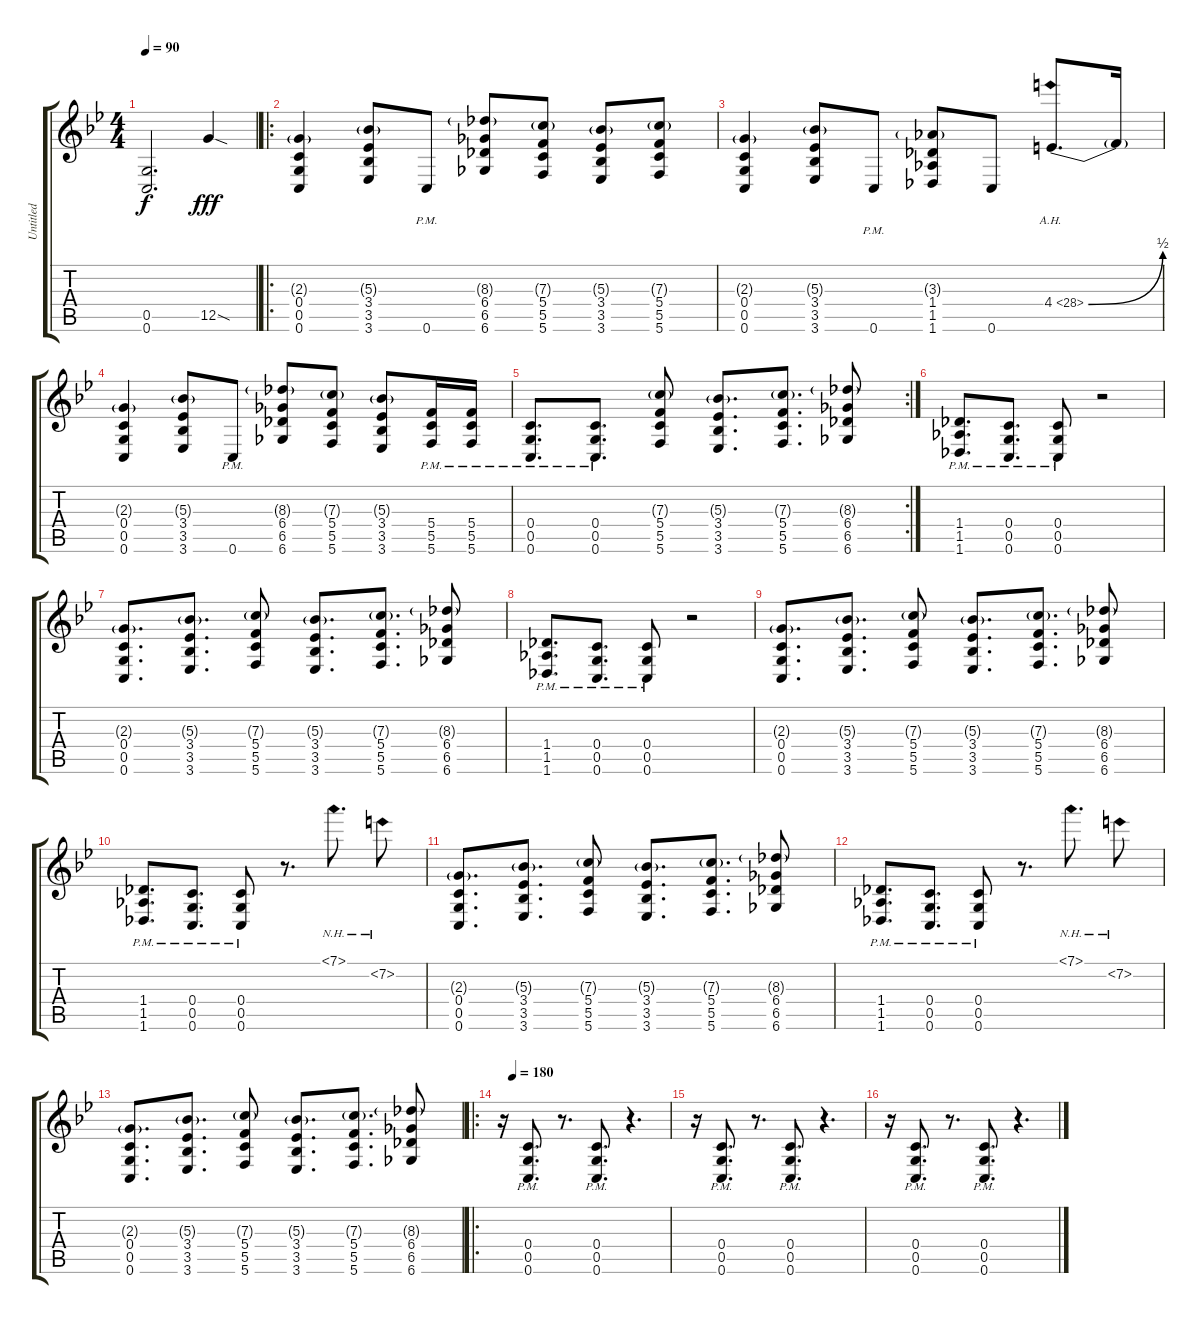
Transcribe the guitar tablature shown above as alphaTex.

\track ("Untitled" "Untitled") {instrument distortionguitar}
\staff {score tabs}
\tuning (D4 A3 F3 C3 G2 C2) {hide}
\ts (4 4)
\tempo 90
\clef g2
\ks bb
(0.5{t} 0.6{t}).2{d dy f} 12.5{sod}.4{dy fff} |
\ro
(2.3{g} 0.4 0.5 0.6).4 (5.3{g} 3.4 3.5 3.6).8 0.6{pm}.8 (8.3{g} 6.4 6.5 6.6).8 (7.3{g} 5.4 5.5 5.6).8 (5.3{g} 3.4 3.5 3.6).8 (7.3{g} 5.4 5.5 5.6).8 |
(2.3{g} 0.4 0.5 0.6).4 (5.3{g} 3.4 3.5 3.6).8 0.6{pm}.8 (3.3{g} 1.4 1.5 1.6).8 0.6.8 4.4{be (bend 0 0 60 2) ah 24}.8{d} 4.4{t}.16 |
(2.3{g} 0.4 0.5 0.6).4 (5.3{g} 3.4 3.5 3.6).8 0.6{pm}.8 (8.3{g} 6.4 6.5 6.6).8 (7.3{g} 5.4 5.5 5.6).8 (5.3{g} 3.4 3.5 3.6).8 (5.4{pm} 5.5{pm} 5.6{pm}).16 (5.4{pm} 5.5{pm} 5.6{pm}).16 |
\rc 2
(0.4{pm} 0.5{pm} 0.6{pm}).8{d} (0.4{pm} 0.5{pm} 0.6{pm}).8{d} (7.3{g} 5.4 5.5 5.6).8 (5.3{g} 3.4 3.5 3.6).8{d} (7.3{g} 5.4 5.5 5.6).8{d} (8.3{g} 6.4 6.5 6.6).8 |
(1.4{pm} 1.5{pm} 1.6{pm}).8{d} (0.4{pm} 0.5{pm} 0.6{pm}).8{d} (0.4{pm} 0.5{pm} 0.6{pm}).8 r.2 |
(2.3{g} 0.4 0.5 0.6).8{d} (5.3{g} 3.4 3.5 3.6).8{d} (7.3{g} 5.4 5.5 5.6).8 (5.3{g} 3.4 3.5 3.6).8{d} (7.3{g} 5.4 5.5 5.6).8{d} (8.3{g} 6.4 6.5 6.6).8 |
(1.4{pm} 1.5{pm} 1.6{pm}).8{d} (0.4{pm} 0.5{pm} 0.6{pm}).8{d} (0.4{pm} 0.5{pm} 0.6{pm}).8 r.2 |
(2.3{g} 0.4 0.5 0.6).8{d} (5.3{g} 3.4 3.5 3.6).8{d} (7.3{g} 5.4 5.5 5.6).8 (5.3{g} 3.4 3.5 3.6).8{d} (7.3{g} 5.4 5.5 5.6).8{d} (8.3{g} 6.4 6.5 6.6).8 |
(1.4{pm} 1.5{pm} 1.6{pm}).8{d} (0.4{pm} 0.5{pm} 0.6{pm}).8{d} (0.4{pm} 0.5{pm} 0.6{pm}).8 r.8{d} 7.1{nh}.8{d} 7.2{nh}.8 |
(2.3{g} 0.4 0.5 0.6).8{d} (5.3{g} 3.4 3.5 3.6).8{d} (7.3{g} 5.4 5.5 5.6).8 (5.3{g} 3.4 3.5 3.6).8{d} (7.3{g} 5.4 5.5 5.6).8{d} (8.3{g} 6.4 6.5 6.6).8 |
(1.4{pm} 1.5{pm} 1.6{pm}).8{d} (0.4{pm} 0.5{pm} 0.6{pm}).8{d} (0.4{pm} 0.5{pm} 0.6{pm}).8 r.8{d} 7.1{nh}.8{d} 7.2{nh}.8 |
(2.3{g} 0.4 0.5 0.6).8{d} (5.3{g} 3.4 3.5 3.6).8{d} (7.3{g} 5.4 5.5 5.6).8 (5.3{g} 3.4 3.5 3.6).8{d} (7.3{g} 5.4 5.5 5.6).8{d} (8.3{g} 6.4 6.5 6.6).8 |
\ro
\tempo (180 0.0625)
r.16 (0.4{pm} 0.5{pm} 0.6{pm}).8{d} r.8{d} (0.4{pm} 0.5{pm} 0.6{pm}).8{d} r.4{d} |
r.16 (0.4{pm} 0.5{pm} 0.6{pm}).8{d} r.8{d} (0.4{pm} 0.5{pm} 0.6{pm}).8{d} r.4{d} |
r.16 (0.4{pm} 0.5{pm} 0.6{pm}).8{d} r.8{d} (0.4{pm} 0.5{pm} 0.6{pm}).8{d} r.4{d}
